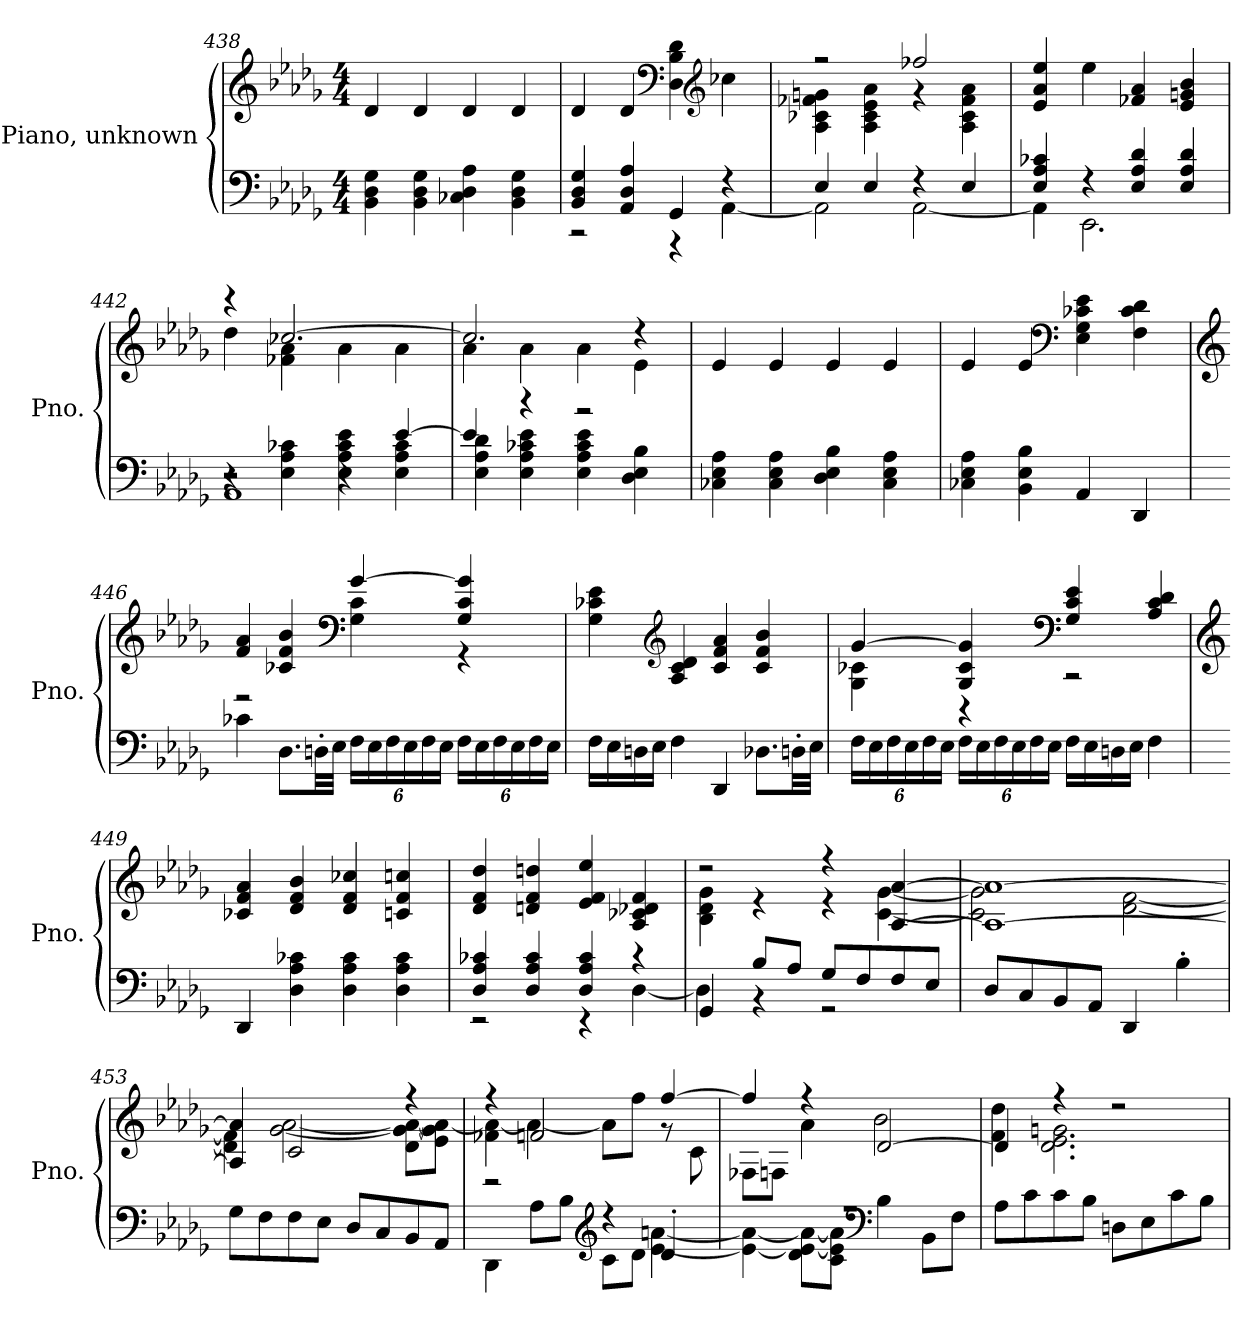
**kern	**kern
*part1	*part1
*staff2	*staff1
*I"Piano, unknown	*
*I'Pno.	*
*clefF4	*clefG2
*k[b-e-a-d-g-]	*k[b-e-a-d-g-]
*M4/4	*M4/4
=438	=438
4BB-\ 4D-\ 4G-\	4d-/
4BB-\ 4D-\ 4G-\	4d-/
4C-X\ 4D-\ 4A-\	4d-/
4BB-\ 4D-\ 4G-\	4d-/
!!LO:PB:g=z
=439	=439
*^	*
4BB-/ 4D-/ 4G-/	2r	4d-/
4AA-/ 4D-/ 4A-/	.	4d-/
*	*	*clefF4
4GG-/	4r	4D-\ 4B-\ 4d-\
*	*	*clefG2
4r	[4AA-\	4cc-X\
=440	=440	=440
*	*	*^
4E-/	2AA-\]	2r	4A-\ 4c-X\ 4f-X\ 4gn\
4E-/	.	.	4A-\ 4c-\ 4e-\ 4a-\
4r	[2AA-\	2ff-X/	4r
4E-/	.	.	4A-\ 4c-\ 4f-\ 4a-\
*	*	*v	*v
=441	=441	=441
4E-/ 4A-/ 4c-X/	4AA-\]	4e-/ 4a-/ 4ee-/
4r	2.EE-\	4ee-\
4E-/ 4A-/ 4d-/	.	4f-X/ 4a-/
4E-/ 4A-/ 4d-/	.	4e-/ 4gn/ 4b-/
=442	=442	=442
*	*^	*^
2r	4r	1AA-	4r	4dd-\
.	4E-\ 4A-\ 4c-X\	.	[2.cc-X/	4f-X\ 4a-\
4r	4E-\ 4A-\ 4c-\ 4e-\	.	.	4a-\
[4e-/	4E-\ 4A-\ 4c-\	.	.	4a-\
*	*v	*v	*	*
=443	=443	=443	=443
4e-/]	4E-\ 4A-\ 4d-\	2.cc-/]	4a-\
4r	4E-\ 4A-\ 4c-X\ 4e-\	.	4a-\
2r	4E-\ 4A-\ 4c-\ 4e-\	.	4a-\
.	4D-\ 4E-\ 4B-\	4r	4e-\
*v	*v	*	*
*	*v	*v
!!LO:LB:g=z
=444	=444
4C-X\ 4E-\ 4A-\	4e-/
4C-\ 4E-\ 4A-\	4e-/
4D-\ 4E-\ 4B-\	4e-/
4C-\ 4E-\ 4A-\	4e-/
=445	=445
4C-X\ 4E-\ 4A-\	4e-/
4BB-\ 4E-\ 4B-\	4e-/
*	*clefF4
4AA-/	4E-\ 4G-\ 4c-X\ 4e-\
4DD-/	4F\ 4c-\ 4d-\
=446	=446
*	*clefG2
*	*^
4c-X\	4f/ 4a-/	2r
8.D-\L	4c-X/ 4f/ 4b-/	.
32Dn'\LL	.	.
32E-\JJJ	.	.
*	*clefF4	*
*Xbrackettup	*	*
24F\LL	[4g-/	4G-\ 4c-\
24E-\	.	.
24F\	.	.
24E-\	.	.
24F\	.	.
24E-\JJ	.	.
24F\LL	4G-/ 4c-/ 4g-/]	4r
24E-\	.	.
24F\	.	.
24E-\	.	.
24F\	.	.
24E-\JJ	.	.
*	*v	*v
!!LO:LB:g=z
=447	=447
16F\LL	4G-\ 4c-X\ 4e-\
16E-\	.
16Dn\	.
16E-\JJ	.
*	*clefG2
4F\	4A-/ 4c-/ 4d-/
4DD-/	4c-/ 4f/ 4a-/
8.D-X\L	4c-/ 4f/ 4b-/
32Dn'\LL	.
32E-\JJJ	.
=448	=448
*	*^
24F\LL	[4g-/	4G-\ 4c-X\
24E-\	.	.
24F\	.	.
24E-\	.	.
24F\	.	.
24E-\JJ	.	.
24F\LL	4G-/ 4c-/ 4g-/]	4r
24E-\	.	.
24F\	.	.
24E-\	.	.
24F\	.	.
24E-\JJ	.	.
*	*clefF4	*
16F\LL	4G-/ 4c-/ 4e-/	2r
16E-\	.	.
16Dn\	.	.
16E-\JJ	.	.
4F\	4A-/ 4c-/ 4d-/	.
*	*v	*v
=449	=449
*	*clefG2
4DD-/	4c-X/ 4f/ 4a-/
4D-\ 4A-\ 4c-X\	4d-/ 4f/ 4b-/
4D-\ 4A-\ 4c-\	4d-/ 4f/ 4cc-X/
4D-\ 4A-\ 4c-\	4cn/ 4f/ 4ccn/
!!LO:LB:g=z
=450	=450
*^	*
4D-/ 4A-/ 4c-X/	2r	4d-/ 4f/ 4dd-/
4D-/ 4A-/ 4c-/	.	4dn/ 4f/ 4ddn/
4D-/ 4A-/ 4c-/	4r	4e-/ 4f/ 4ee-/
4r	[4D-\	4A-/ 4c-X/ 4d-X/ 4f/
=451	=451	=451
*	*	*^
4GG-/	4D-\]	2r	4B-\ 4d-\ 4g-\
8B-/L	4r	.	4r
8A-/J	.	.	.
8G-/L	2r	4r	4r
8F/	.	.	.
8F/	.	[4A-/ [4a-/	[4c\ [4g-\
8E-/J	.	.	.
*v	*v	*	*
=452	=452	=452
8D-/L	1A-_ 1a-_	2c\] 2g-\]
8C/	.	.
8BB-/	.	.
8AA-/J	.	.
4DD-/	.	[2d-\ [2f\
4B-'\	.	.
=453	=453	=453
8G-\L	4A-/] 4a-/]	4d-\] 4f\]
8F\	.	.
8F\	2c/	[2g-\ [2a-\
8E-\J	.	.
8D-/L	.	.
8C/	.	.
8BB-/	4r	8d-\ 8g-\_ 8a-\_L
8AA-/J	.	8e-\ 8g-\] 8a-\_J
!!LO:LB:g=z	!!
=454	=454	=454
*^	*	*
2r	4DD-\	4r	4f-X\ 4a-\_
.	8A-\L	2fn/	4a-\_
.	8B-\J	.	.
*clefG2	*	*	*
4r	8c\L	.	8a-\L]
.	8d-\J	.	8ff\J
4d-'/	[4e-\ [4an\	[4ff/	8r
.	.	.	8c\
=455	=455	=455	=455
1r	4e-\_ 4a\_	4ff/]	8F-X\L
.	.	.	8Fn\J
.	8d-\ 8e-\_ 8a\_L	4r	4a-\
.	8c\ 8e-\] 8a\]J	.	.
*clefF4	*	*	*
.	4B-\	[2d-/	2b-\
.	8BB-\L	.	.
.	8F\J	.	.
*v	*v	*	*
=456	=456	=456
8A-\L	4d-/]	4f\ 4dd-\
8c\	.	.
8c\	4r	2.d-\ 2.e-\ 2.gn\
8B-\J	.	.
8Dn\L	2r	.
8E-\	.	.
8c\	.	.
8B-\J	.	.
*	*v	*v
=	=
*-	*-
